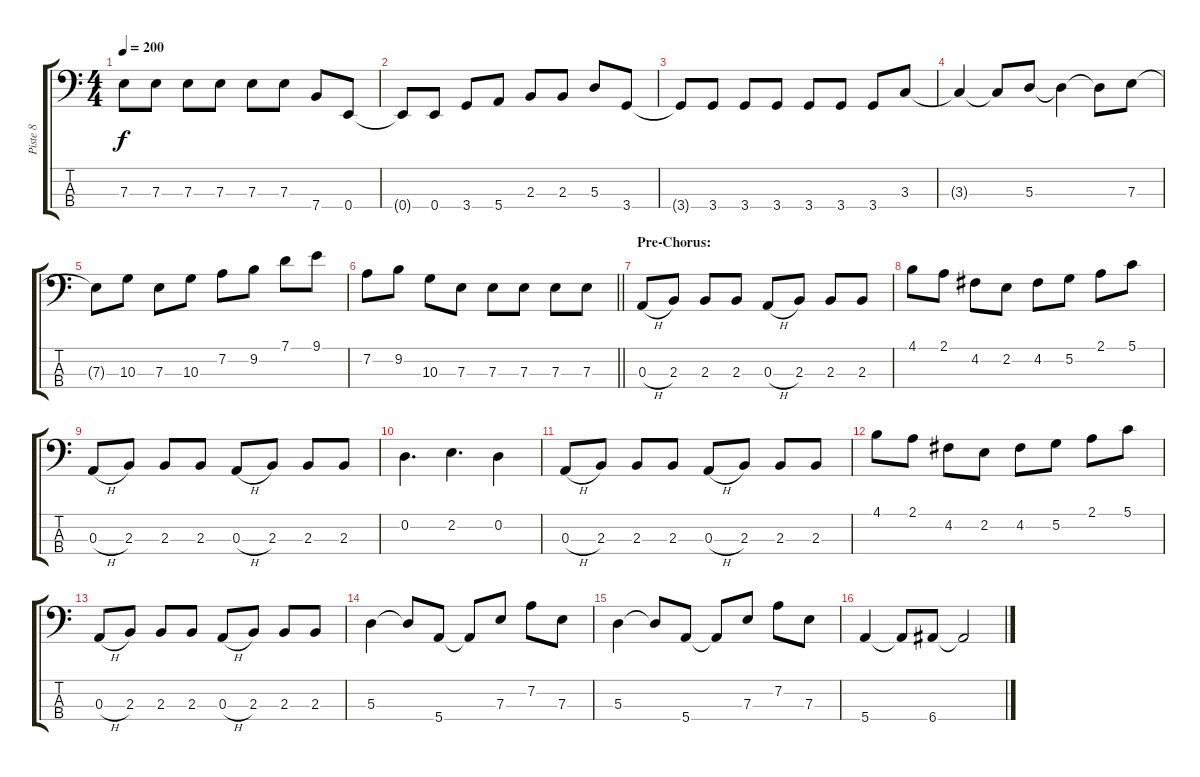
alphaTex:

\track ("Piste 8" "Piste 8") {instrument electricbasspick}
\staff {score tabs}
\tuning (G2 D2 A1 E1) {hide}
\ts (4 4)
\tempo 200
\clef f4
\ks c
7.3.8{dy f} 7.3.8 7.3.8 7.3.8 7.3.8 7.3.8 7.4.8 0.4.8 |
0.4{t}.8 0.4.8 3.4.8 5.4.8 2.3.8 2.3.8 5.3.8 3.4.8 |
3.4{t}.8 3.4.8 3.4.8 3.4.8 3.4.8 3.4.8 3.4.8 3.3.8 |
3.3{t}.4 3.3{t}.8 5.3.8 5.3{t}.4 5.3{t}.8 7.3.8 |
7.3{t}.8 10.3.8 7.3.8 10.3.8 7.2.8 9.2.8 7.1.8 9.1.8 |
\barLineRight lightlight
7.2.8 9.2.8 10.3.8 7.3.8 7.3.8 7.3.8 7.3.8 7.3.8 |
\section ("" "Pre-Chorus:")
0.3{h}.8 2.3.8 2.3.8 2.3.8 0.3{h}.8 2.3.8 2.3.8 2.3.8 |
4.1.8 2.1.8 4.2.8 2.2.8 4.2.8 5.2.8 2.1.8 5.1.8 |
0.3{h}.8 2.3.8 2.3.8 2.3.8 0.3{h}.8 2.3.8 2.3.8 2.3.8 |
0.2.4{d} 2.2.4{d} 0.2.4 |
0.3{h}.8 2.3.8 2.3.8 2.3.8 0.3{h}.8 2.3.8 2.3.8 2.3.8 |
4.1.8 2.1.8 4.2.8 2.2.8 4.2.8 5.2.8 2.1.8 5.1.8 |
0.3{h}.8 2.3.8 2.3.8 2.3.8 0.3{h}.8 2.3.8 2.3.8 2.3.8 |
5.3.4 5.3{t}.8 5.4.8 5.4{t}.8 7.3.8 7.2.8 7.3.8 |
5.3.4 5.3{t}.8 5.4.8 5.4{t}.8 7.3.8 7.2.8 7.3.8 |
5.4.4 5.4{t}.8 6.4.8 6.4{t}.2
